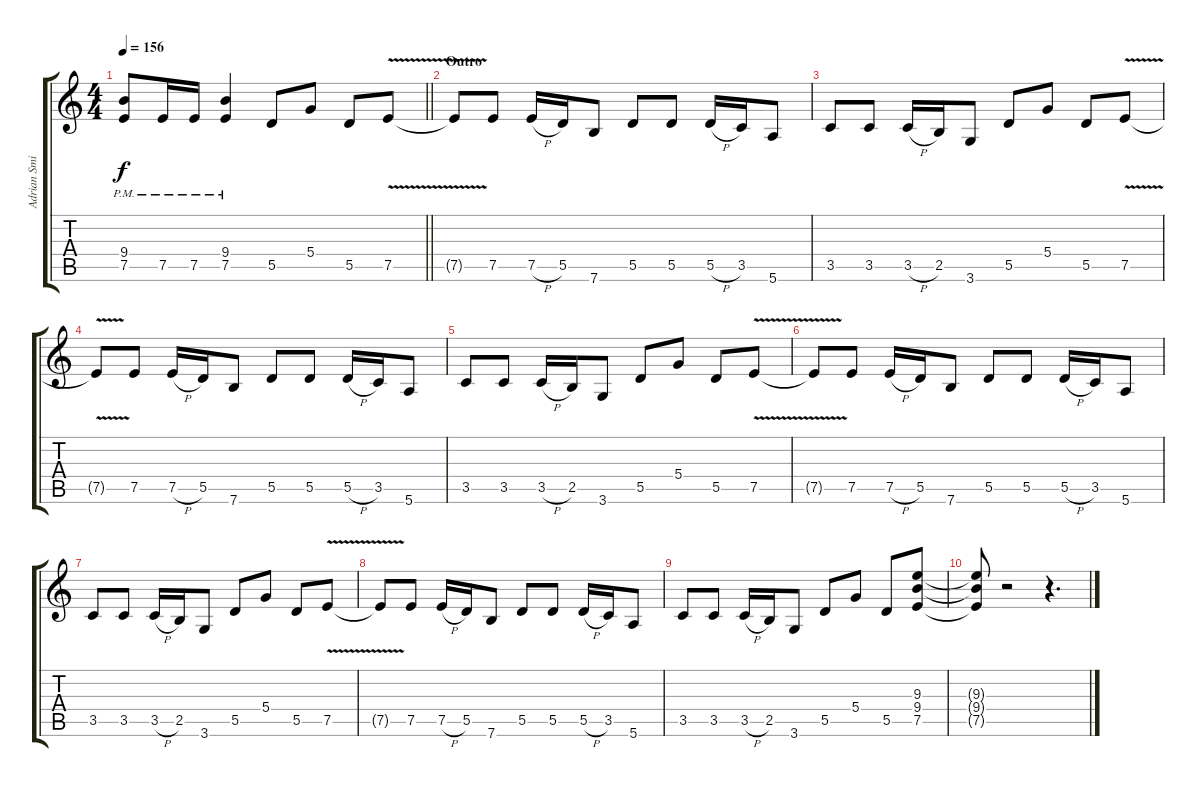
\track ("Adrian Smith" "Adrian Smi") {instrument overdrivenguitar}
\staff {score tabs}
\tuning (E4 B3 G3 D3 A2 E2) {hide}
\ts (4 4)
\tempo 156
\clef g2
\barLineRight lightlight
\ks c
(9.4{pm} 7.5{pm}).8{dy f} 7.5{pm}.16 7.5{pm}.16 (9.4{pm} 7.5{pm}).4 5.5.8 5.4.8 5.5.8 7.5{v}.8 |
\section ("" "Outro")
7.5{t}.8 7.5.8 7.5{h}.16 5.5.16 7.6.8 5.5.8 5.5.8 5.5{h}.16 3.5.16 5.6.8 |
3.5.8 3.5.8 3.5{h}.16 2.5.16 3.6.8 5.5.8 5.4.8 5.5.8 7.5{v}.8 |
7.5{t}.8 7.5.8 7.5{h}.16 5.5.16 7.6.8 5.5.8 5.5.8 5.5{h}.16 3.5.16 5.6.8 |
3.5.8 3.5.8 3.5{h}.16 2.5.16 3.6.8 5.5.8 5.4.8 5.5.8 7.5{v}.8 |
7.5{t}.8 7.5.8 7.5{h}.16 5.5.16 7.6.8 5.5.8 5.5.8 5.5{h}.16 3.5.16 5.6.8 |
3.5.8 3.5.8 3.5{h}.16 2.5.16 3.6.8 5.5.8 5.4.8 5.5.8 7.5{v}.8 |
7.5{t}.8 7.5.8 7.5{h}.16 5.5.16 7.6.8 5.5.8 5.5.8 5.5{h}.16 3.5.16 5.6.8 |
3.5.8 3.5.8 3.5{h}.16 2.5.16 3.6.8 5.5.8 5.4.8 5.5.8 (9.3 9.4 7.5).8 |
(9.3{t} 9.4{t} 7.5{t}).8 r.2 r.4{d}
